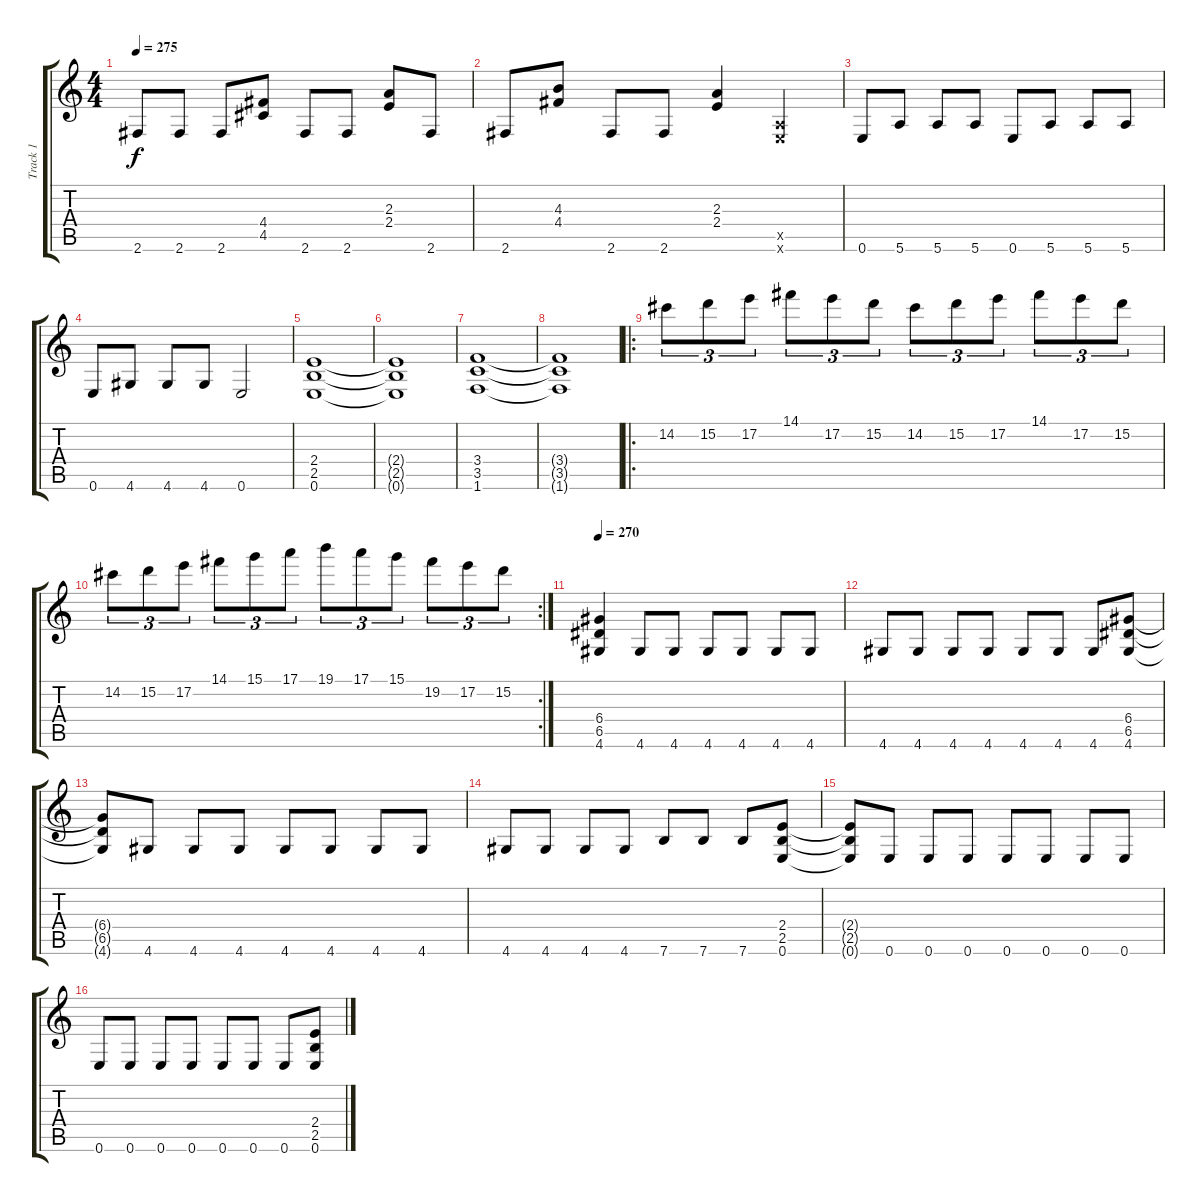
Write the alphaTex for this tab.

\track ("Track 1" "Track 1") {instrument distortionguitar}
\staff {score tabs}
\tuning (E4 B3 G3 D3 A2 E2) {hide}
\ts (4 4)
\tempo 275
\clef g2
\ks c
2.6.8{dy f} 2.6.8 2.6.8 (4.4 4.5).8 2.6.8 2.6.8 (2.3 2.4).8 2.6.8 |
2.6.8 (4.3 4.4).8 2.6.8 2.6.8 (2.3 2.4).4 (0.5{x} 0.6{x}).4 |
0.6.8 5.6.8 5.6.8 5.6.8 0.6.8 5.6.8 5.6.8 5.6.8 |
0.6.8 4.6.8 4.6.8 4.6.8 0.6.2 |
(2.4 2.5 0.6).1 |
(2.4{t} 2.5{t} 0.6{t}).1 |
(3.4 3.5 1.6).1 |
(3.4{t} 3.5{t} 1.6{t}).1 |
\ro
14.2.8{tu (3 2)} 15.2.8{tu (3 2)} 17.2.8{tu (3 2)} 14.1.8{tu (3 2)} 17.2.8{tu (3 2)} 15.2.8{tu (3 2)} 14.2.8{tu (3 2)} 15.2.8{tu (3 2)} 17.2.8{tu (3 2)} 14.1.8{tu (3 2)} 17.2.8{tu (3 2)} 15.2.8{tu (3 2)} |
\rc 2
14.2.8{tu (3 2)} 15.2.8{tu (3 2)} 17.2.8{tu (3 2)} 14.1.8{tu (3 2)} 15.1.8{tu (3 2)} 17.1.8{tu (3 2)} 19.1.8{tu (3 2)} 17.1.8{tu (3 2)} 15.1.8{tu (3 2)} 19.2.8{tu (3 2)} 17.2.8{tu (3 2)} 15.2.8{tu (3 2)} |
\tempo 270
(6.4 6.5 4.6).4 4.6.8 4.6.8 4.6.8 4.6.8 4.6.8 4.6.8 |
4.6.8 4.6.8 4.6.8 4.6.8 4.6.8 4.6.8 4.6.8 (6.4 6.5 4.6).8 |
(6.4{t} 6.5{t} 4.6{t}).8 4.6.8 4.6.8 4.6.8 4.6.8 4.6.8 4.6.8 4.6.8 |
4.6.8 4.6.8 4.6.8 4.6.8 7.6.8 7.6.8 7.6.8 (2.4 2.5 0.6).8 |
(2.4{t} 2.5{t} 0.6{t}).8 0.6.8 0.6.8 0.6.8 0.6.8 0.6.8 0.6.8 0.6.8 |
0.6.8 0.6.8 0.6.8 0.6.8 0.6.8 0.6.8 0.6.8 (2.4 2.5 0.6).8
